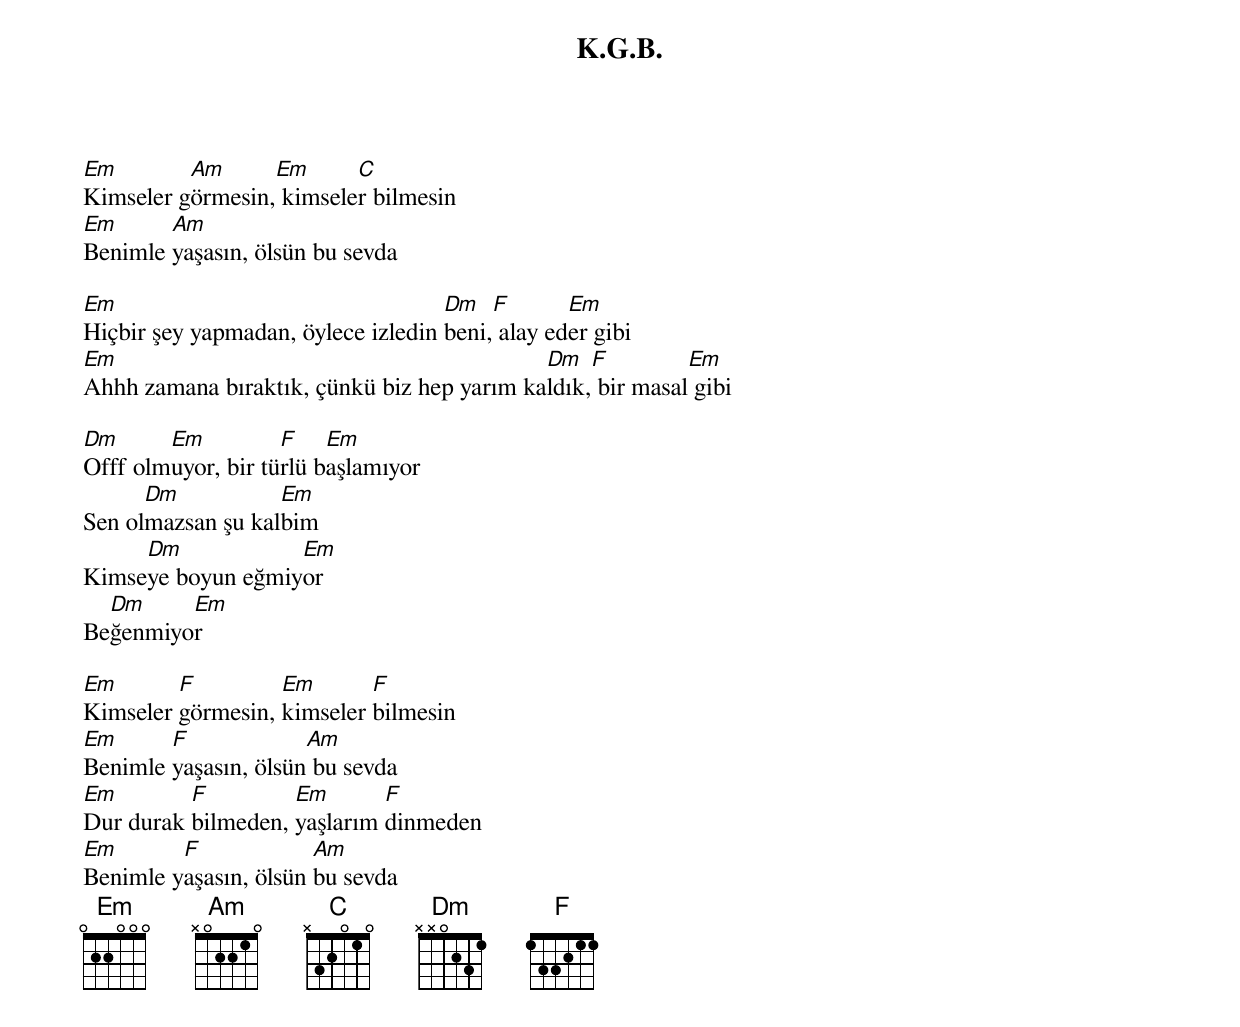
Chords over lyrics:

{title: K.G.B.}
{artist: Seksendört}

Em        Am      Em      C
Kimseler görmesin, kimseler bilmesin
Em      Am
Benimle yaşasın, ölsün bu sevda

Em                                  Dm   F       Em
Hiçbir şey yapmadan, öylece izledin beni, alay eder gibi
Em                                          Dm   F         Em
Ahhh zamana bıraktık, çünkü biz hep yarım kaldık, bir masal gibi

Dm      Em          F    Em
Offf olmuyor, bir türlü başlamıyor
      Dm           Em
Sen olmazsan şu kalbim
     Dm            Em
Kimseye boyun eğmiyor
  Dm     Em
Beğenmiyor

Em       F         Em       F
Kimseler görmesin, kimseler bilmesin
Em      F             Am
Benimle yaşasın, ölsün bu sevda
Em        F         Em       F
Dur durak bilmeden, yaşlarım dinmeden
Em       F             Am
Benimle yaşasın, ölsün bu sevda
